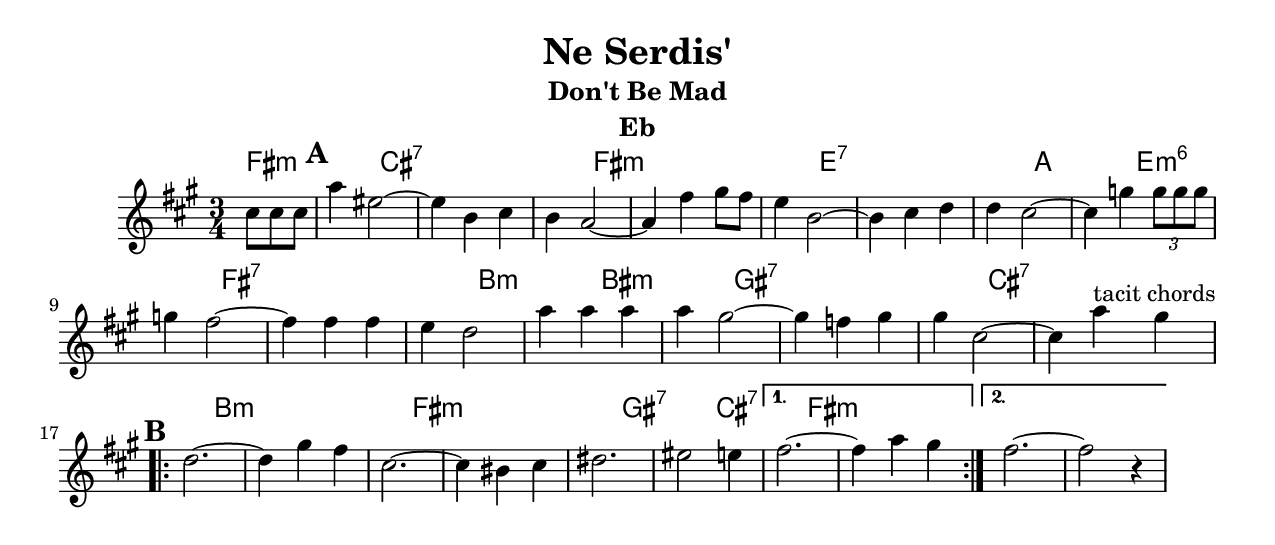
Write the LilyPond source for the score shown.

\version "2.18.0"
\include "english.ly"
\pointAndClickOff
\paper{
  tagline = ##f
  print-all-headers = ##t
  #(set-paper-size "letter")
}
date = #(strftime "%d-%m-%Y" (localtime (current-time)))

%\markup{ \italic{ " Updated " \date  }  }

%\markup{ Got something to say? }

global = {
  \clef treble
  \key a \minor
  \time 3/4
  \set Score.markFormatter = #format-mark-box-alphabet
}

%#################################### Melody ########################
melody = \relative c' {
  \global
  \partial 8*3 e8 e e   %lead in notes
  \mark \default
  %r4 r8 e e e
  c'4 gs2~|
  gs4 d e
  d4 c2~
  c4 a' b8 a
  g4 d2~|
  d4 e f
  f4 e2~|
  e4 bf' \tuplet 3/2 {bf8 bf bf}|
  bf4 a2~
  a4 a a
  g4 f2|

  c'4  c c|%orig chart has 1/8ths
  c4 b2~|
  b4 af b| %af?
  b4 e,2~| %rit
  e4 c'^"tacit chords" b
  \break

  %\alternative { { }{ } }

  \repeat volta 2{
    \mark \default
    f2.~
    f4 b a
    e2.~
    e4 ds e

    fs2.|
    gs2 g4 |%check time


  }
  \alternative {
    {
      a2.~|
      a4 c b |
    }
    {
      a2.~
      a2 r4
    }
  }

}
%################################# Lyrics #####################
%\addlyrics{  }
%################################# Chords #######################
harmonies = \chordmode {
  a4*3:m
  e4*6:7
  a4*6:m
  g4*6:7
  c4*3
  g4*3:m6
  a4*6:7
  d4*3:m
  ds4*3:m %diminished too
  b4*6:7
  e4*6:7

  %b
  d4*6:m
  a4*6:m
  b4*3:7
  e4*3:7
  a4*12:m

}

\score {\transpose c a
  <<
    \new ChordNames {
      \set chordChanges = ##f
      \harmonies
    }
    \new Staff
    \melody
  >>
  \header{
    title= "Ne Serdis'"
    subtitle="Don't Be Mad"
    composer= ""
    instrument = "Eb"
    arranger= ""
  }
  \layout{indent = 1.0\cm}
  \midi {
    \tempo 4 = 200

    % \midi { }
  }
}
%{
  % more verses:
  \markup{}
  \markup {
  \fill-line {
  \hspace #0.1 % distance from left margin
  \column {
  \line { "1."
  \column {
  ""
  }
  }
  \hspace #0.2 % vertical distance between verses
  \line { "2."
  \column {
  ""
  }
  }
  }
  \hspace #0.1  % horiz. distance between columns
  \column {
  \line { "3."
  \column {
  ""
  }
  }
  \hspace #0.2 % distance between verses
  \line { "4."
  \column {
  ""
  }
  }
  }
  \hspace #0.1 % distance to right margin
  }
  }

%}
